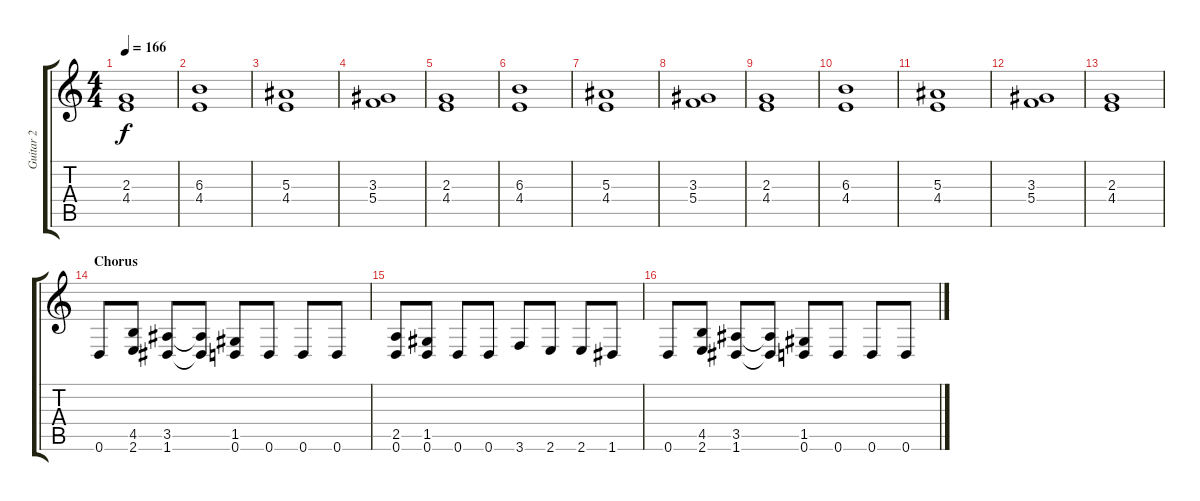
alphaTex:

\track ("Guitar 2" "Guitar 2") {instrument overdrivenguitar}
\staff {score tabs}
\tuning (D4 A3 F3 C3 G2 D2) {hide}
\ts (4 4)
\tempo 166
\clef g2
\ks c
(2.3 4.4).1{dy f} |
(6.3 4.4).1 |
(5.3 4.4).1 |
(3.3 5.4).1 |
(2.3 4.4).1 |
(6.3 4.4).1 |
(5.3 4.4).1 |
(3.3 5.4).1 |
(2.3 4.4).1 |
(6.3 4.4).1 |
(5.3 4.4).1 |
(3.3 5.4).1 |
(2.3 4.4).1 |
\section ("" "Chorus")
0.6.8 (4.5 2.6).8 (3.5 1.6).8 (3.5{t} 1.6{t}).8 (1.5 0.6).8 0.6.8 0.6.8 0.6.8 |
(2.5 0.6).8 (1.5 0.6).8 0.6.8 0.6.8 3.6.8 2.6.8 2.6.8 1.6.8 |
0.6.8 (4.5 2.6).8 (3.5 1.6).8 (3.5{t} 1.6{t}).8 (1.5 0.6).8 0.6.8 0.6.8 0.6.8
